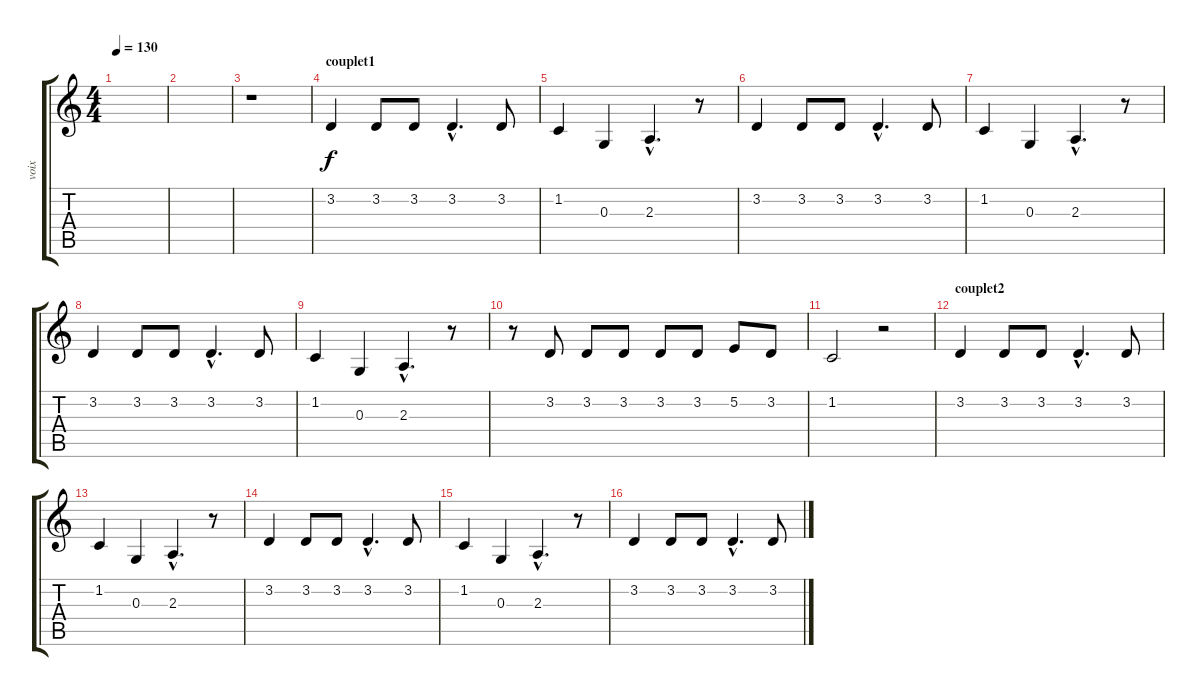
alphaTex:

\track ("voix" "voix") {instrument lead2sawtooth}
\staff {score tabs}
\tuning (E4 B3 G3 D3 A2 E2) {hide}
\ts (4 4)
\tempo 130
\clef g2
\ks c
|
|
r.1 |
\section ("" "couplet1")
3.2.4 3.2.8 3.2.8 3.2{hac}.4{d} 3.2.8 |
1.2.4 0.3.4 2.3{hac}.4{d} r.8 |
3.2.4 3.2.8 3.2.8 3.2{hac}.4{d} 3.2.8 |
1.2.4 0.3.4 2.3{hac}.4{d} r.8 |
3.2.4 3.2.8 3.2.8 3.2{hac}.4{d} 3.2.8 |
1.2.4 0.3.4 2.3{hac}.4{d} r.8 |
r.8 3.2.8 3.2.8 3.2.8 3.2.8 3.2.8 5.2.8 3.2.8 |
1.2.2 r.2 |
\section ("" "couplet2")
3.2.4 3.2.8 3.2.8 3.2{hac}.4{d} 3.2.8 |
1.2.4 0.3.4 2.3{hac}.4{d} r.8 |
3.2.4 3.2.8 3.2.8 3.2{hac}.4{d} 3.2.8 |
1.2.4 0.3.4 2.3{hac}.4{d} r.8 |
3.2.4 3.2.8 3.2.8 3.2{hac}.4{d} 3.2.8
